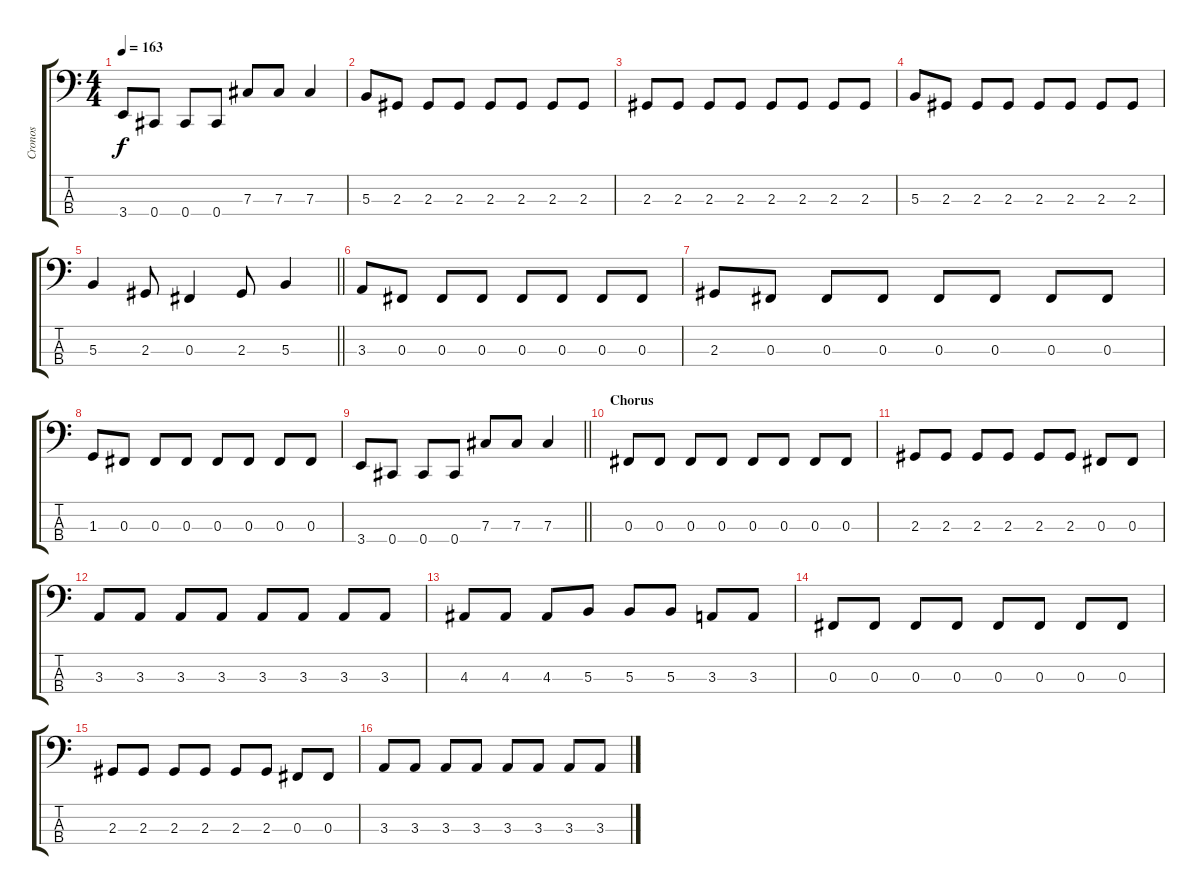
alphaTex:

\track ("Cronos" "Cronos") {instrument electricbasspick}
\staff {score tabs}
\tuning (E2 B1 Gb1 Db1) {hide}
\ts (4 4)
\tempo 163
\clef f4
\ks c
3.4.8{dy f} 0.4.8 0.4.8 0.4.8 7.3.8 7.3.8 7.3.4 |
5.3.8 2.3.8 2.3.8 2.3.8 2.3.8 2.3.8 2.3.8 2.3.8 |
2.3.8 2.3.8 2.3.8 2.3.8 2.3.8 2.3.8 2.3.8 2.3.8 |
5.3.8 2.3.8 2.3.8 2.3.8 2.3.8 2.3.8 2.3.8 2.3.8 |
\barLineRight lightlight
5.3.4 2.3.8 0.3.4 2.3.8 5.3.4 |
3.3.8 0.3.8 0.3.8 0.3.8 0.3.8 0.3.8 0.3.8 0.3.8 |
2.3.8 0.3.8 0.3.8 0.3.8 0.3.8 0.3.8 0.3.8 0.3.8 |
1.3.8 0.3.8 0.3.8 0.3.8 0.3.8 0.3.8 0.3.8 0.3.8 |
\barLineRight lightlight
3.4.8 0.4.8 0.4.8 0.4.8 7.3.8 7.3.8 7.3.4 |
\section ("" "Chorus")
0.3.8 0.3.8 0.3.8 0.3.8 0.3.8 0.3.8 0.3.8 0.3.8 |
2.3.8 2.3.8 2.3.8 2.3.8 2.3.8 2.3.8 0.3.8 0.3.8 |
3.3.8 3.3.8 3.3.8 3.3.8 3.3.8 3.3.8 3.3.8 3.3.8 |
4.3.8 4.3.8 4.3.8 5.3.8 5.3.8 5.3.8 3.3.8 3.3.8 |
0.3.8 0.3.8 0.3.8 0.3.8 0.3.8 0.3.8 0.3.8 0.3.8 |
2.3.8 2.3.8 2.3.8 2.3.8 2.3.8 2.3.8 0.3.8 0.3.8 |
3.3.8 3.3.8 3.3.8 3.3.8 3.3.8 3.3.8 3.3.8 3.3.8
